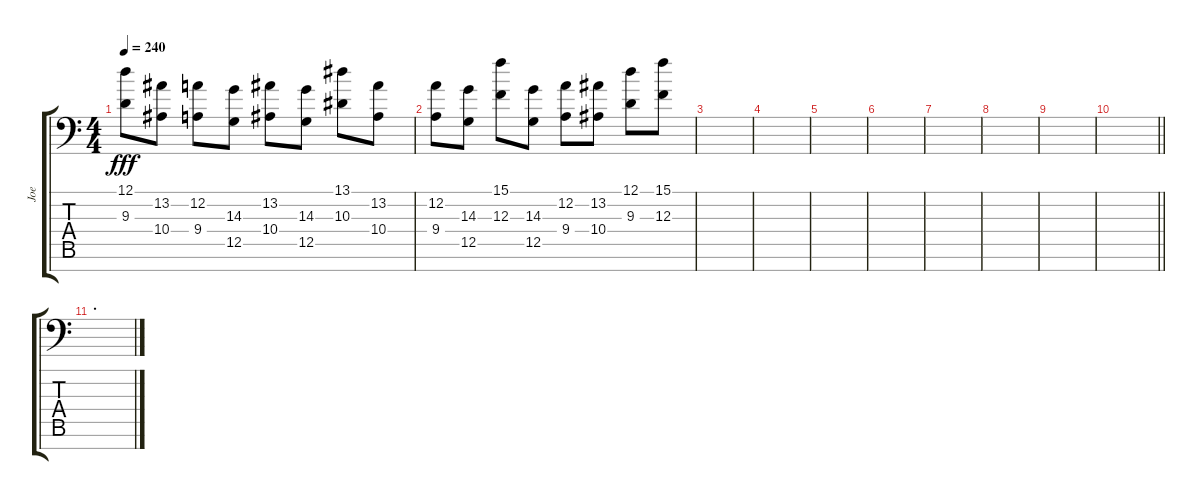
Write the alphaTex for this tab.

\track ("Joe" "Joe") {instrument lead2sawtooth}
\staff {score tabs}
\tuning (D4 A3 F3 C3 G2 D2 G1) {hide}
\ts (4 4)
\tempo 240
\clef f4
\ks c
(12.1 9.3).8{dy fff} (13.2 10.4).8 (12.2 9.4).8 (14.3 12.5).8 (13.2 10.4).8 (14.3 12.5).8 (13.1 10.3).8 (13.2 10.4).8 |
(12.2 9.4).8 (14.3 12.5).8 (15.1 12.3).8 (14.3 12.5).8 (12.2 9.4).8 (13.2 10.4).8 (12.1 9.3).8 (15.1 12.3).8 |
|
|
|
|
|
|
|
\barLineRight lightlight
|
\section ("" ".")
